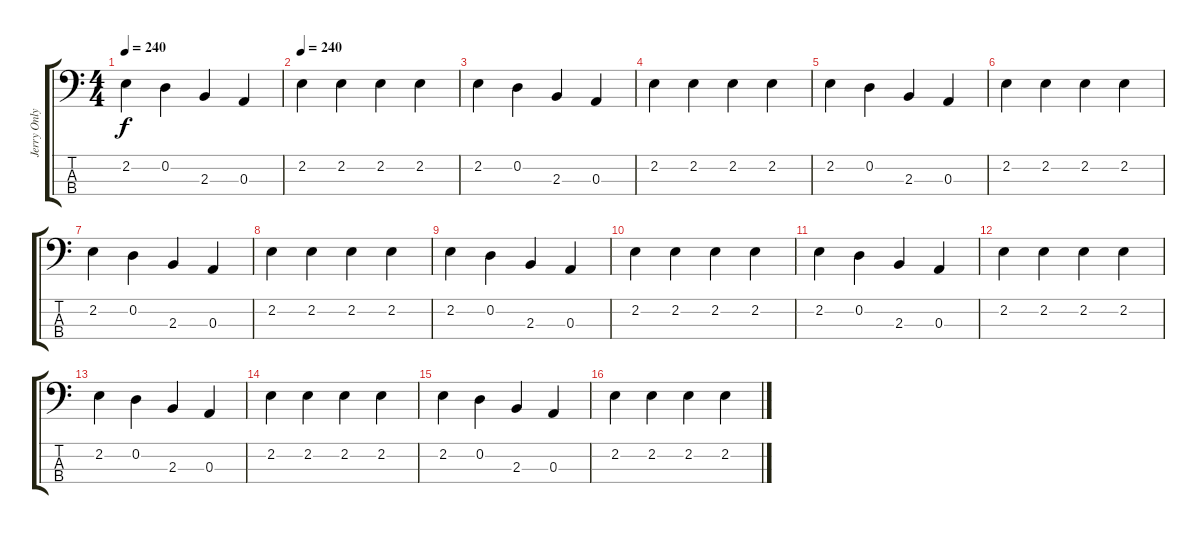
\track ("Jerry Only" "Jerry Only") {instrument electricbasspick}
\staff {score tabs}
\tuning (G2 D2 A1 E1) {hide}
\ts (4 4)
\tempo 240
\clef f4
\ks c
2.2.4{dy f} 0.2.4 2.3.4 0.3.4 |
\tempo 240
2.2.4 2.2.4 2.2.4 2.2.4 |
2.2.4 0.2.4 2.3.4 0.3.4 |
2.2.4 2.2.4 2.2.4 2.2.4 |
2.2.4 0.2.4 2.3.4 0.3.4 |
2.2.4 2.2.4 2.2.4 2.2.4 |
2.2.4 0.2.4 2.3.4 0.3.4 |
2.2.4 2.2.4 2.2.4 2.2.4 |
2.2.4 0.2.4 2.3.4 0.3.4 |
2.2.4 2.2.4 2.2.4 2.2.4 |
2.2.4 0.2.4 2.3.4 0.3.4 |
2.2.4 2.2.4 2.2.4 2.2.4 |
2.2.4 0.2.4 2.3.4 0.3.4 |
2.2.4 2.2.4 2.2.4 2.2.4 |
2.2.4 0.2.4 2.3.4 0.3.4 |
2.2.4 2.2.4 2.2.4 2.2.4
